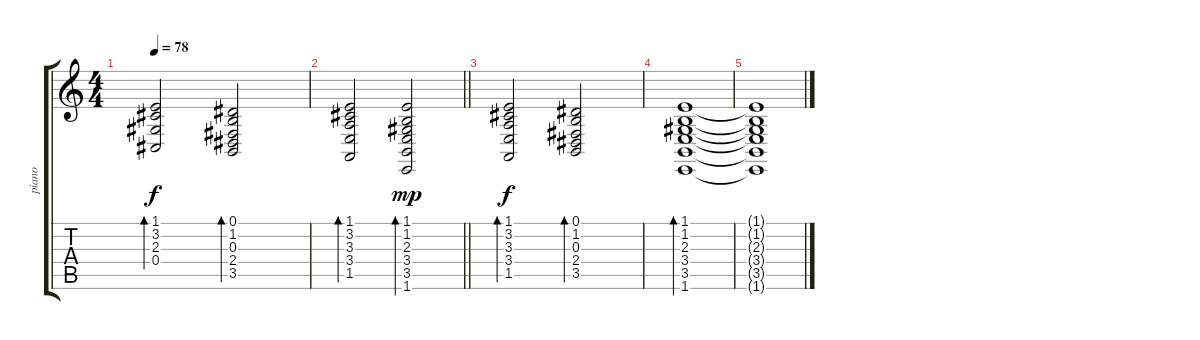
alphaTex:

\track ("piano" "piano") {instrument acousticgrandpiano}
\staff {score tabs}
\tuning (Eb4 Bb3 Gb3 Db3 Ab2 Eb2) {hide}
\ts (4 4)
\tempo 78
\clef g2
\ks c
(1.1 3.2 2.3 0.4).2{bd 60 dy f} (0.1 1.2 0.3 2.4 3.5).2{bd 60} |
\barLineRight lightlight
(1.1 3.2 3.3 3.4 1.5).2{bd 60} (1.1 1.2 2.3 3.4 3.5 1.6).2{bd 60 dy mp} |
(1.1 3.2 3.3 3.4 1.5).2{bd 60 dy f} (0.1 1.2 0.3 2.4 3.5).2{bd 60} |
(1.1 1.2 2.3 3.4 3.5 1.6).1{bd 240} |
(1.1{t} 1.2{t} 2.3{t} 3.4{t} 3.5{t} 1.6{t}).1
